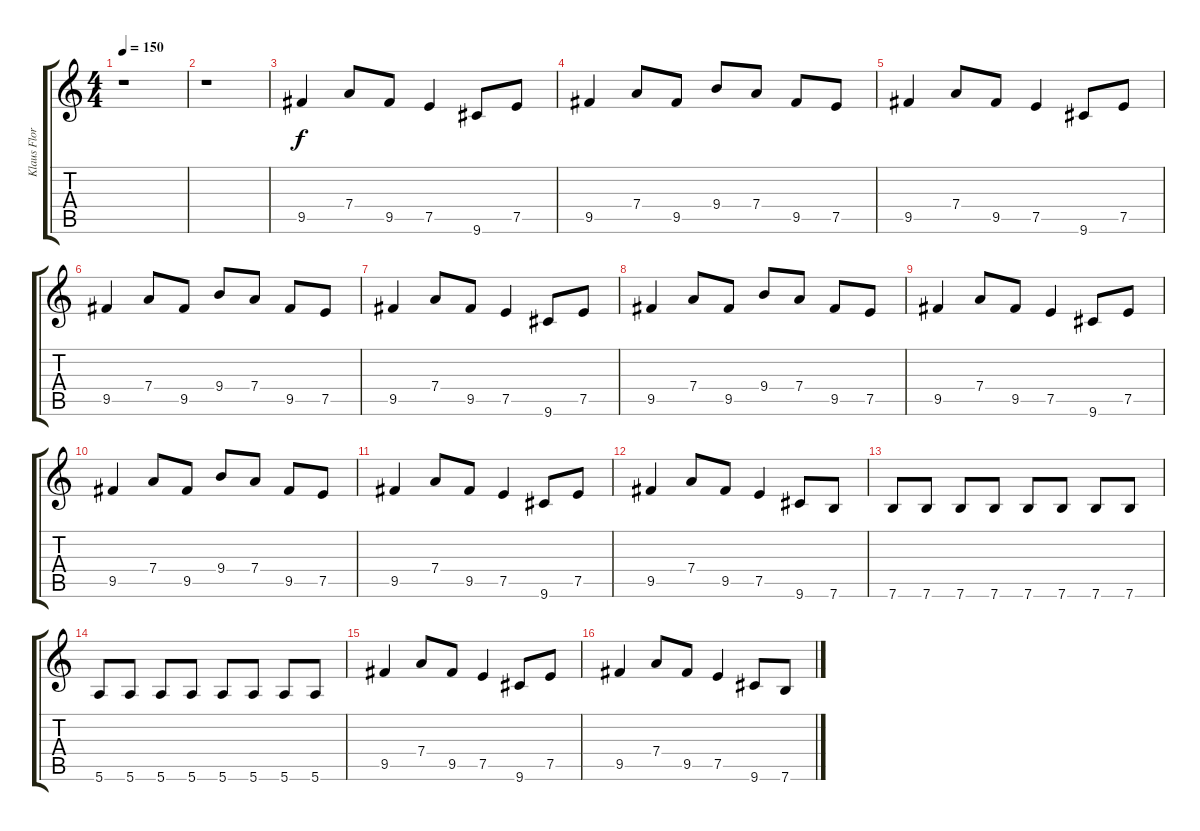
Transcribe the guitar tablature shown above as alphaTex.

\track ("Klaus Floridge" "Klaus Flor") {instrument electricbasspick}
\staff {score tabs}
\tuning (E4 B3 G3 D3 A2 E2) {hide}
\ts (4 4)
\tempo 150
\clef g2
\ks c
r.1{dy f instrument electricbasspick} |
r.1 |
9.5.4 7.4.8 9.5.8 7.5.4 9.6.8 7.5.8 |
9.5.4 7.4.8 9.5.8 9.4.8 7.4.8 9.5.8 7.5.8 |
9.5.4 7.4.8 9.5.8 7.5.4 9.6.8 7.5.8 |
9.5.4 7.4.8 9.5.8 9.4.8 7.4.8 9.5.8 7.5.8 |
9.5.4 7.4.8 9.5.8 7.5.4 9.6.8 7.5.8 |
9.5.4 7.4.8 9.5.8 9.4.8 7.4.8 9.5.8 7.5.8 |
9.5.4 7.4.8 9.5.8 7.5.4 9.6.8 7.5.8 |
9.5.4 7.4.8 9.5.8 9.4.8 7.4.8 9.5.8 7.5.8 |
9.5.4 7.4.8 9.5.8 7.5.4 9.6.8 7.5.8 |
9.5.4 7.4.8 9.5.8 7.5.4 9.6.8 7.6.8 |
7.6.8 7.6.8 7.6.8 7.6.8 7.6.8 7.6.8 7.6.8 7.6.8 |
5.6.8 5.6.8 5.6.8 5.6.8 5.6.8 5.6.8 5.6.8 5.6.8 |
9.5.4 7.4.8 9.5.8 7.5.4 9.6.8 7.5.8 |
9.5.4 7.4.8 9.5.8 7.5.4 9.6.8 7.6.8
